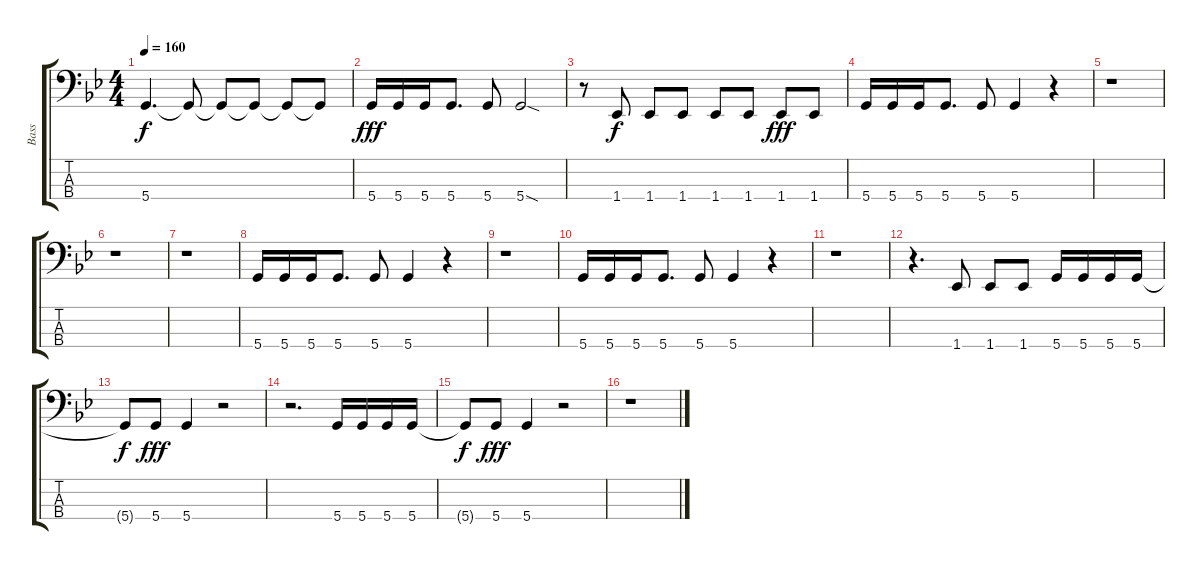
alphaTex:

\track ("Bass" "Bass") {instrument electricbasspick}
\staff {score tabs}
\tuning (G2 D2 A1 D1) {hide}
\ts (4 4)
\tempo 160
\clef f4
\ks bb
5.4{t}.4{d dy f} 5.4{t}.8 5.4{t}.8 5.4{t}.8 5.4{t}.8 5.4{t}.8 |
5.4.16{dy fff} 5.4.16 5.4.16 5.4.8{d} 5.4.8 5.4{sod}.2 |
r.8 1.4.8{dy f} 1.4.8 1.4.8 1.4.8 1.4.8 1.4.8{dy fff} 1.4.8 |
5.4.16 5.4.16 5.4.16 5.4.8{d} 5.4.8 5.4.4 r.4 |
r.1 |
r.1 |
r.1 |
5.4.16 5.4.16 5.4.16 5.4.8{d} 5.4.8 5.4.4 r.4 |
r.1 |
5.4.16 5.4.16 5.4.16 5.4.8{d} 5.4.8 5.4.4 r.4 |
r.1 |
r.4{d} 1.4.8 1.4.8 1.4.8 5.4.16 5.4.16 5.4.16 5.4.16 |
5.4{t}.8{dy f} 5.4.8{dy fff} 5.4.4 r.2 |
r.2{d} 5.4.16 5.4.16 5.4.16 5.4.16 |
5.4{t}.8{dy f} 5.4.8{dy fff} 5.4.4 r.2 |
r.1
